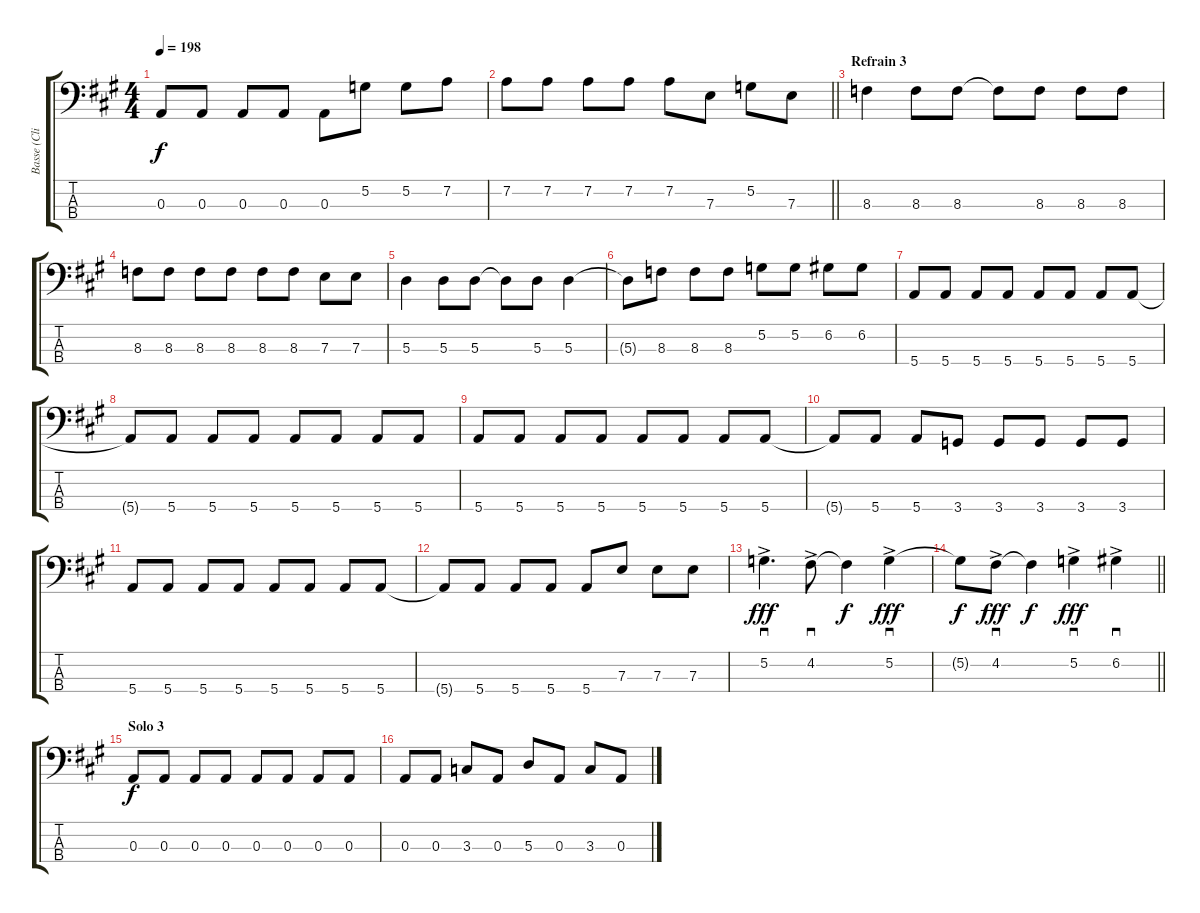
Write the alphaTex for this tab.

\track ("Basse (Cliff Willams)" "Basse (Cli") {instrument electricbasspick}
\staff {score tabs}
\tuning (G2 D2 A1 E1) {hide}
\ts (4 4)
\tempo 198
\clef f4
\ks a
0.3.8{dy f} 0.3.8 0.3.8 0.3.8 0.3.8 5.2.8 5.2.8 7.2.8 |
\barLineRight lightlight
7.2.8 7.2.8 7.2.8 7.2.8 7.2.8 7.3.8 5.2.8 7.3.8 |
\section ("" "Refrain 3")
8.3.4 8.3.8 8.3.8 8.3{t}.8 8.3.8 8.3.8 8.3.8 |
8.3.8 8.3.8 8.3.8 8.3.8 8.3.8 8.3.8 7.3.8 7.3.8 |
5.3.4 5.3.8 5.3.8 5.3{t}.8 5.3.8 5.3.4 |
5.3{t}.8 8.3.8 8.3.8 8.3.8 5.2.8 5.2.8 6.2.8 6.2.8 |
5.4.8 5.4.8 5.4.8 5.4.8 5.4.8 5.4.8 5.4.8 5.4.8 |
5.4{t}.8 5.4.8 5.4.8 5.4.8 5.4.8 5.4.8 5.4.8 5.4.8 |
5.4.8 5.4.8 5.4.8 5.4.8 5.4.8 5.4.8 5.4.8 5.4.8 |
5.4{t}.8 5.4.8 5.4.8 3.4.8 3.4.8 3.4.8 3.4.8 3.4.8 |
5.4.8 5.4.8 5.4.8 5.4.8 5.4.8 5.4.8 5.4.8 5.4.8 |
5.4{t}.8 5.4.8 5.4.8 5.4.8 5.4.8 7.3.8 7.3.8 7.3.8 |
5.2{ac}.4{d sd dy fff} 4.2{ac}.8{sd} 4.2{t}.4{dy f} 5.2{ac}.4{sd dy fff} |
\barLineRight lightlight
5.2{t}.8{dy f} 4.2{ac}.8{sd dy fff} 4.2{t}.4{dy f} 5.2{ac}.4{sd dy fff} 6.2{ac}.4{sd} |
\section ("" "Solo 3")
0.3.8{dy f} 0.3.8 0.3.8 0.3.8 0.3.8 0.3.8 0.3.8 0.3.8 |
0.3.8 0.3.8 3.3.8 0.3.8 5.3.8 0.3.8 3.3.8 0.3.8
